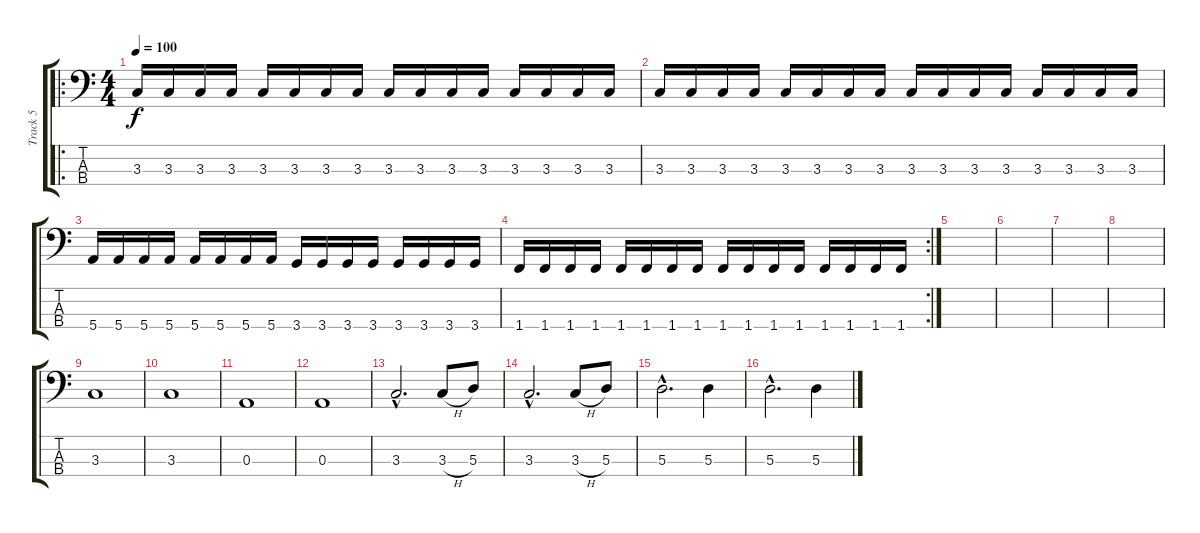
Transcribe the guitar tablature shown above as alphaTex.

\track ("Track 5" "Track 5") {instrument electricbasspick}
\staff {score tabs}
\tuning (G2 D2 A1 E1) {hide}
\ro
\ts (4 4)
\tempo 100
\clef f4
\ks c
3.3.16{dy f} 3.3.16 3.3.16 3.3.16 3.3.16 3.3.16 3.3.16 3.3.16 3.3.16 3.3.16 3.3.16 3.3.16 3.3.16 3.3.16 3.3.16 3.3.16 |
3.3.16 3.3.16 3.3.16 3.3.16 3.3.16 3.3.16 3.3.16 3.3.16 3.3.16 3.3.16 3.3.16 3.3.16 3.3.16 3.3.16 3.3.16 3.3.16 |
5.4.16 5.4.16 5.4.16 5.4.16 5.4.16 5.4.16 5.4.16 5.4.16 3.4.16 3.4.16 3.4.16 3.4.16 3.4.16 3.4.16 3.4.16 3.4.16 |
\rc 2
1.4.16 1.4.16 1.4.16 1.4.16 1.4.16 1.4.16 1.4.16 1.4.16 1.4.16 1.4.16 1.4.16 1.4.16 1.4.16 1.4.16 1.4.16 1.4.16 |
|
|
|
|
3.3.1 |
3.3.1 |
0.3.1 |
0.3.1 |
3.3{hac}.2{d} 3.3{h}.8 5.3.8 |
3.3{hac}.2{d} 3.3{h}.8 5.3.8 |
5.3{hac}.2{d} 5.3.4 |
5.3{hac}.2{d} 5.3.4
